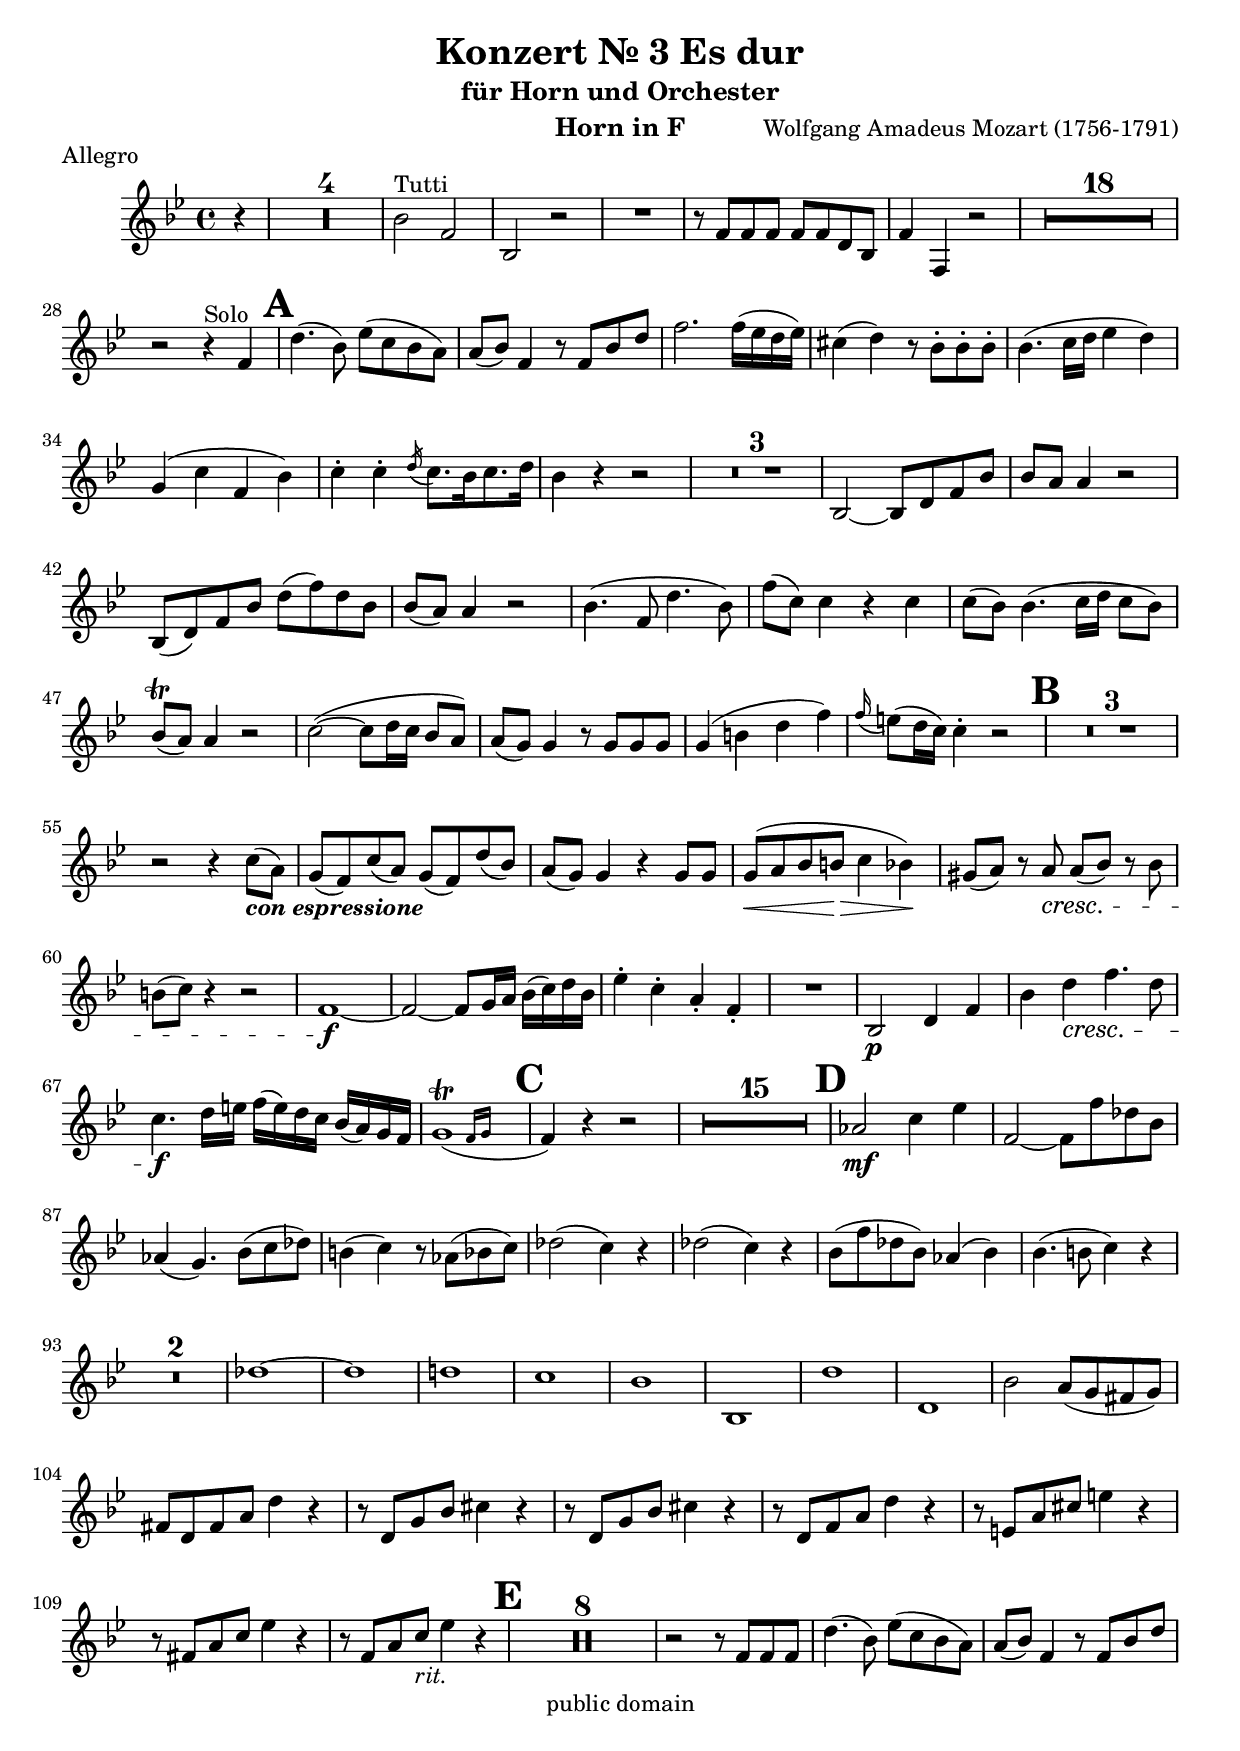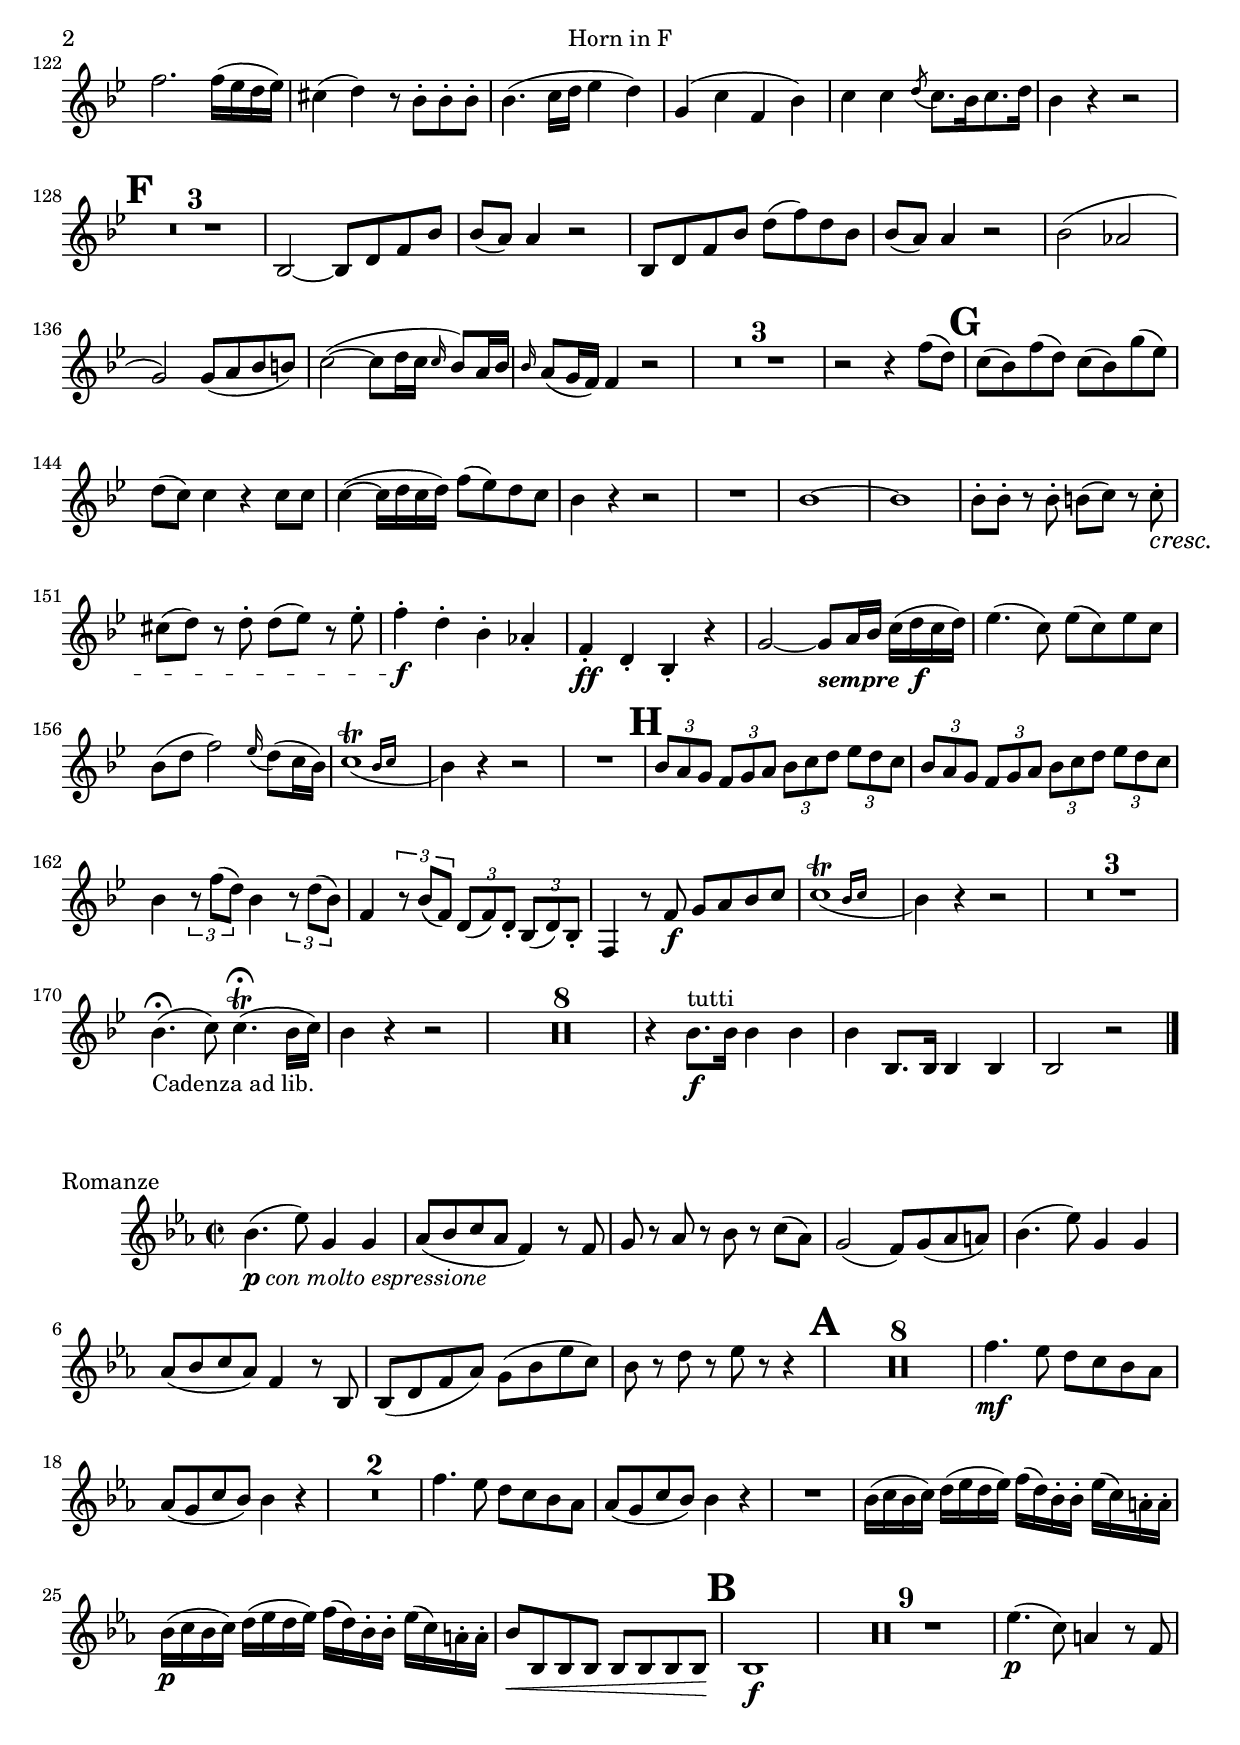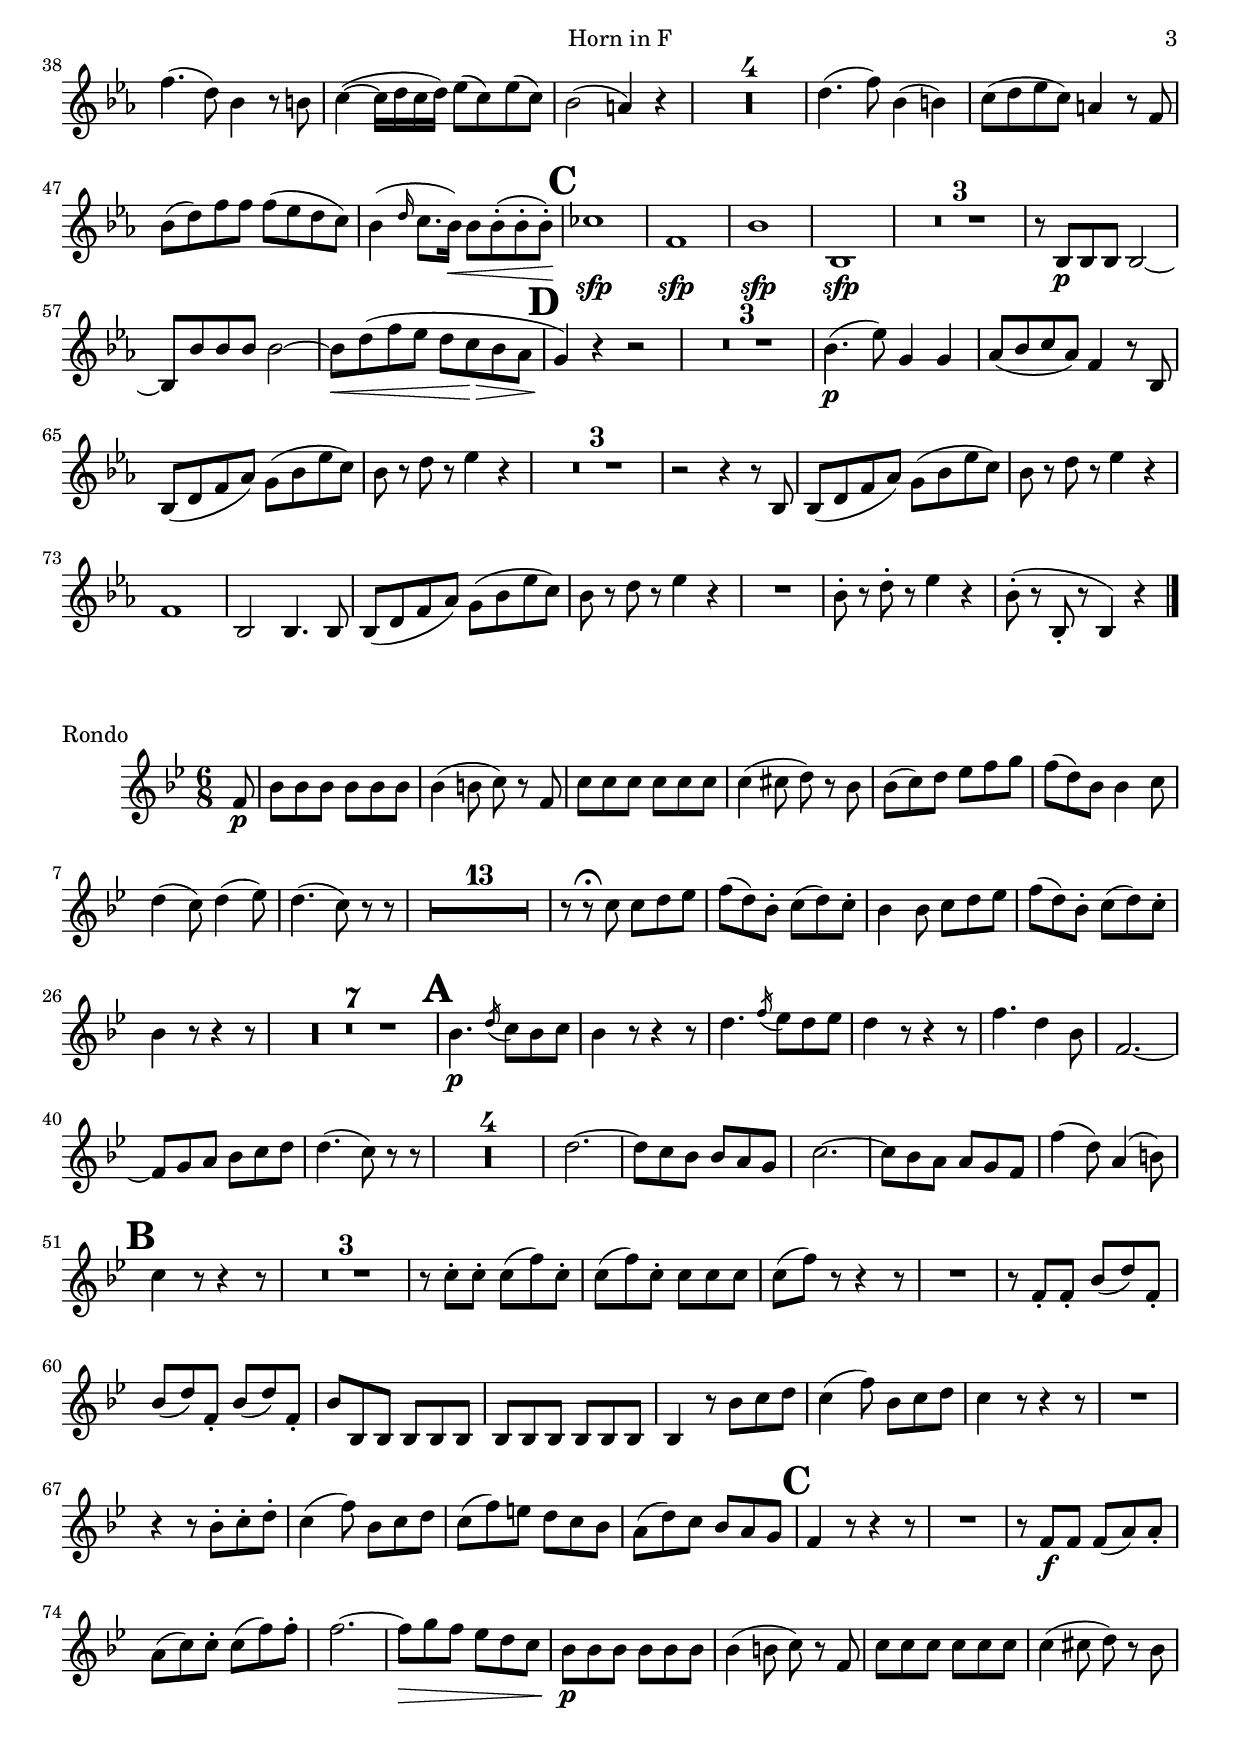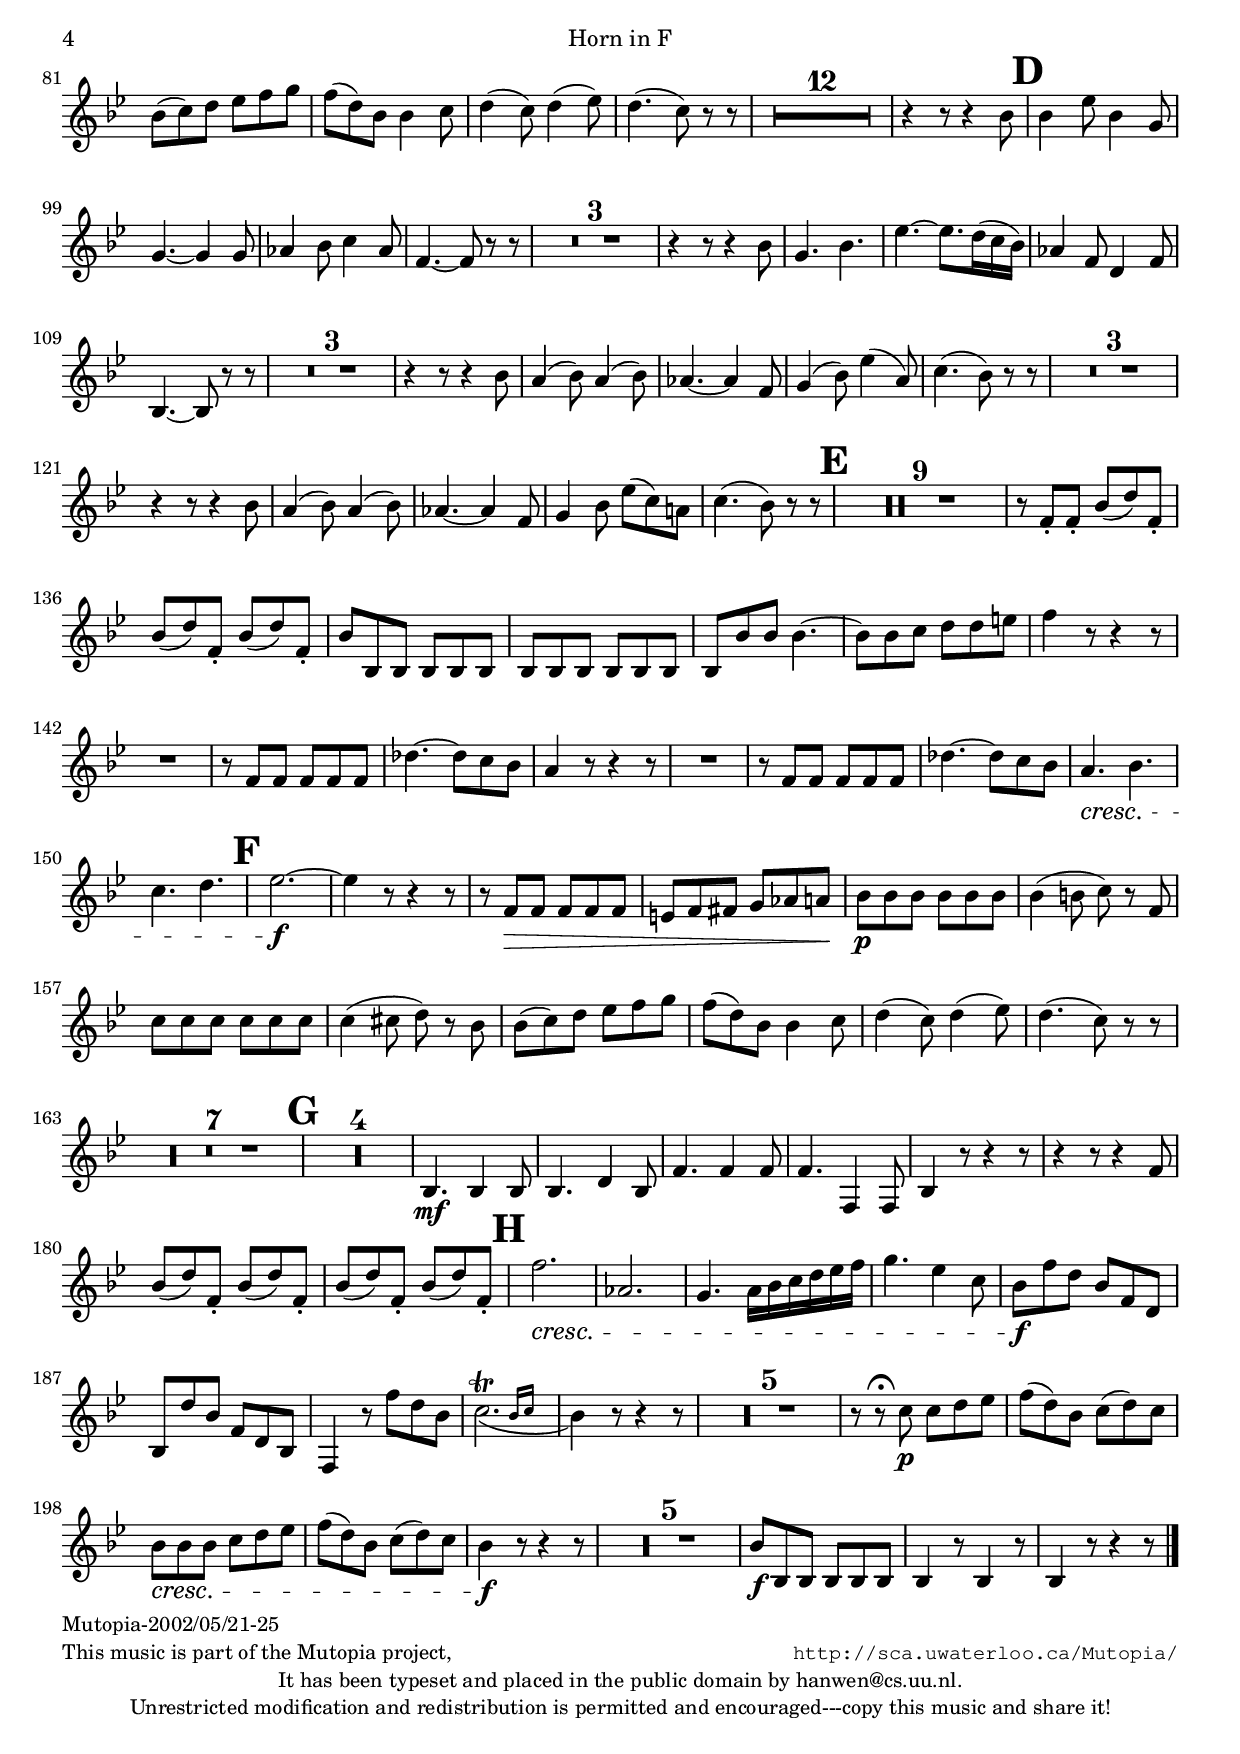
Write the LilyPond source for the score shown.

\header{
  title = "Konzert Nr. 3 Es dur"
  subtitle = "für Horn und Orchester"
  composer = "Wolfgang Amadeus Mozart (1756-1791)"
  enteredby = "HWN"
  opus = "KV 447"

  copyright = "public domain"
  instrument = "Horn in F"
  editor = "Henri Kling"
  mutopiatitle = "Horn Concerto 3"
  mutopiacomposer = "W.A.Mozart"
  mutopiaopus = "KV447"
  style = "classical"
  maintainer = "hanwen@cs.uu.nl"
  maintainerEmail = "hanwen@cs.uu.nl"
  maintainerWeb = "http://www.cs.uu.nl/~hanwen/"	
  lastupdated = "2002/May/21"
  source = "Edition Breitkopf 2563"
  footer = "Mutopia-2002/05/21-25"

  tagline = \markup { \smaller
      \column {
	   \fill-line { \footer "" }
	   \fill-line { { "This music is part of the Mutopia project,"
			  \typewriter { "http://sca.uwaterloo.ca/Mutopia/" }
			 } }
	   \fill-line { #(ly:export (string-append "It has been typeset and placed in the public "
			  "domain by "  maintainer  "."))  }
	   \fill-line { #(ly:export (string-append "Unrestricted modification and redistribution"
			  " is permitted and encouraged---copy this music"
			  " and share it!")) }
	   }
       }
}
%{

This is the Mozart 3 for horn.  It's from an Edition Breitkopf EB
2563, edited by Henri Kling. Henri Kling (1842-1918) was a horn
virtuoso that taught in Geneva. 

%}

\version "2.6.0"

% 

longgrace = \override Stem  #'stroke-style = #'()
endlonggrace = \revert Stem #'stroke-style
ritenuto = \markup { \italic  "rit." }

\version "2.10.0"
  
cresc =  {
    #(ly:export (make-event-chord (list (make-span-event 'CrescendoEvent START)))) 
    \set crescendoText =  \markup { \italic \bold "cresc." }
    \set crescendoSpanner =  #'text
}

\layout {
    \context {
        \Score
        skipBars = ##t
        midiInstrument = #"french horn"
        %% try to mimic Breitkopf
        \override RehearsalMark #'padding = #1
        \override MultiMeasureRest #'padding = #0.5
        restNumberThreshold = #1

	\override RehearsalMark #'font-series = #'bold
	\override RehearsalMark #'font-size = #4.5

        \override Beam #'thickness = #0.6
        \override Beam #'space-function = #(lambda (beam mult) 0.8)
    }
    \context {
        \Staff
        \override VerticalAxisGroup #'minimum-Y-extent = #'(-2.5 . 3.5)
    }
}

\paper{

    % #(define fonts my-sheet)

    % stress page breaking on a6 paper:
    % line-width = 80 \mm
    % paper-width = 105 \mm
    % paper-height = 149 \mm
    
    indent = 10. \mm
    line-width = 189. \mm
    ragged-last-bottom = ##f

}


\version "2.3.4"
% 

longgrace = \override Stem  #'stroke-style = #'()
endlonggrace = \revert Stem #'stroke-style
ritenuto = \markup { \italic  "rit." }

\version "2.10.0"
  
cresc =  {
    #(ly:export (make-event-chord (list (make-span-event 'CrescendoEvent START)))) 
    \set crescendoText =  \markup { \italic \bold "cresc." }
    \set crescendoSpanner =  #'text
}

\layout {
    \context {
        \Score
        skipBars = ##t
        midiInstrument = #"french horn"
        %% try to mimic Breitkopf
        \override RehearsalMark #'padding = #1
        \override MultiMeasureRest #'padding = #0.5
        restNumberThreshold = #1

	\override RehearsalMark #'font-series = #'bold
	\override RehearsalMark #'font-size = #4.5

        \override Beam #'thickness = #0.6
        \override Beam #'space-function = #(lambda (beam mult) 0.8)
    }
    \context {
        \Staff
        \override VerticalAxisGroup #'minimum-Y-extent = #'(-2.5 . 3.5)
    }
}

\paper{

    % #(define fonts my-sheet)

    % stress page breaking on a6 paper:
    % line-width = 80 \mm
    % paper-width = 105 \mm
    % paper-height = 149 \mm
    
    indent = 10. \mm
    line-width = 189. \mm
    ragged-last-bottom = ##f

}



allegro =
	
	\relative c'
{
	\time 4/4
	\key c \major
	\partial 4
	r4 
	|
	R1*4
	c'2^"Tutti" g
	c, r
	R1*1
	r8 g' g g  g g e c
	g'4 g, r2
	R1*18
	r2 r4^"Solo" g'4 |
	\mark "A"
	e'4. ( c8)  f[ (d c  b) ]
	 b[( c)] g4 r8  g[ c e]
	g2.   g16[( f e  f)]
	dis4 ( e4) r8  c8[-. c-. c-.]
	c4.(  d16[ e]  f4  e)
	a,( d g, c)
	d-. d-. \grace {
  \override Stem  #'stroke-style = #"grace"
   e16( 
  \revert Stem #'stroke-style }
 d8.[) c16 d8. e16]
	c4 r r2
	R1*3
	c,2 ~  c8[ e g c]
	 c[  b ] b4 r2
	 c,8[ ( e) g c]  e[( g) e c]
	 c[( b)] b4 r2
	c4.( g8 e'4. c8)
	 g'[( d) ] d4 r4 d
	 d8[ ( c)] c4.(  d16[ e]  d8[  c)]
	 c8[(\trill  b)] b4 r2 |
	d2( ~   d8[ e16 d]  c8[  b)] |
	 b[( a)] a4 r8  a[ a a]
	a4( cis e  g)
	\grace {
  \override Stem  #'stroke-style = #"grace"
   \longgrace g16( \endlonggrace 
  \revert Stem #'stroke-style }

	 fis8[)( e16  d)] d4-. r2 | 
	\mark "B"
	R1*3
	r2 r4  d8[(_\markup { \italic \bold "con espressione" } b) ]
	 a[(  g) d'(  b)]  a[(  g) e'(  c) ]
	 b8[(  a)] a4 r4  a8[ a]
	 a[( \< b c cis\!\> ]  d4  c\!)
	 ais8[( b)] r8 \cresc b  b[( c)] r c
	 cis[ ( d)] r4 r2
	\endcresc g,1\f ~ g2 ~  g8[ a16 b]  c[( d) e c]
	%% 64
	f4-. d-. b-. g-.
	R1

	c,2\p e4 g c \cresc e g4. e8 |
	\endcresc d4.\f  e16[ fis]  g[ ( fis) e d]  c[( b) a g]

	<< a1(\trill
	  { s2 \grace {
  \override Stem   #'stroke-style = #"grace"
    g16[ a] 
  \revert Stem #'stroke-style }
 } >>
	\mark "C"
	 g4) r r2
	R1*15
	\mark "D"
	bes2\mf d4 f
	g,2~  g8[ g' es c]|
	bes4(  a4.)  c8[( d  es)]
	cis4( d) r8  bes[ (c  d)]
	es2 ( d4) r
	es2 ( d4) r
	 c8[( g' es  c)] bes4( c)
	c4.( cis8  d4) r
	R1*2
	es1~es1|
	e!
	d
	c
	c,
	e'
	e,
	c'2  b8[( a gis  a)]
	 gis8[ e gis b ] e4 r |
	r8  e,[ a c] dis4 r
	r8  e,[ a c] dis4 r
	r8  e,[ g b] e4 r
	r8  fis,[ b dis] fis4 r
	r8  gis,[ b d] f4 r
	r8  g,[ b d_\ritenuto ] f4 r
	\mark  "E"
	R1*8
	r2 r8  g,[ g g]
	e'4.( c8)  f[( d c  b)]
	 b[( c)] g4 r8  g[ c e] |
	g2.   g16[( f e  f)]
	dis4( e) r8  c[-. c-. c-.]
	c4.(  d16[ e] f4  e)
	a, ( d g,  c)
	d d 
	    \grace {
  \override Stem   #'stroke-style = #"grace"
   e8( 
  \revert Stem #'stroke-style }

	   d8.[) c16 d8. e16] 
	c4 r r2
	\mark "F"
	R1*3
	c,2~ c8[ e g c]
	 c8[( b)] b4 r2
	 c,8[ e g c ]  e[ ( g) e c]
	 c[( b)] b4 r2
	c2 (bes  a)  a8[(b c  cis)]
	d2( ~  d8[ e16 d] \grace {
  \override Stem   #'stroke-style = #"grace"
   \longgrace d16( \endlonggrace 
  \revert Stem #'stroke-style }
 c8[) b16  c)]
	\grace {
  \override Stem   #'stroke-style = #"grace"
   \longgrace c16 \endlonggrace 
  \revert Stem #'stroke-style }
 b8[( a16  g)] g4 r2 |
	R1*3
	r2 r4  g'8[( e)]
	\mark "G"
	 d[( c) g'( e)]  d[( c) a'( f)]
	 e[( d)] d4 r  d8[ d]
	d4(~  d16[ e d  e)]  g8[( f) e d] |
	c4 r r2
	R1
	c1 ~
	c |
	 c8[-. c-.] r c-.  cis[( d)] r\cresc d-. |
	 dis[( e)] r e-.  e[( f)] r f-. |
	g4-.\f\endcresc  e-. c-. bes-. |
	g-.\ff e-. c-. r |
	a'2 ~  a8[_""_\markup { \bold \italic "sempre " \dynamic "f" }  b16 c]  d[( e d  e)]

	
	f4. ( d8)  f8[ ( d) f d]
	 c[ (e]  g2) \grace {
  \override Stem   #'stroke-style = #"grace"
   \longgrace f16(  \endlonggrace 
  \revert Stem #'stroke-style }
  e8[)( d16  c)]

	<< d1\trill _(
	  { s2 \grace {
  \override Stem   #'stroke-style = #"grace"
    c16[ d] 
  \revert Stem #'stroke-style }
 } >>
	
	 c4) r r2
	R1 |
	\mark "H"
	\times 2/3 {  c8[ b a ] } \times 2/3 {  g[ a b] }
	  \times 2/3 {  c[ d e] } \times 2/3 {  f[ e d] } |
	\times 2/3 {  c[ b a ] } \times 2/3 {  g[ a b] }
	  \times 2/3 {  c[ d e] } \times 2/3 {  f[ e d] }|
	c4 \times 2/3 {  r8  g'[( e)]} c4 \times 2/3 {  r8  e[ ( c)]} |
	g4 \times 2/3 {  r8  c8[( g)] } \times 2/3 {  e[ ( g) e-. ] } \times 2/3 {  c[ ( e) c-.] }|
	g4 r8 g'\f  a[ b c d]|

	<< d1_(\trill
	  { s2 \grace {
  \override Stem   #'stroke-style = #"grace"
    c16[ d] 
  \revert Stem #'stroke-style }
 }  >>
	 c4) r r2
	R1*3

	c4.^\fermata_"Cadenza ad lib." ( d8) d4.\trill^\fermata (  c16[  d)] 
	c4 r r2
	R1*8
	r4  c8.[^"tutti"\f c16] c4 c
	c  c,8.[ c16] c4 c|
	c2 r2 \bar "|."
	
}


\version "2.5.13"
% 

longgrace = \override Stem  #'stroke-style = #'()
endlonggrace = \revert Stem #'stroke-style
ritenuto = \markup { \italic  "rit." }

\version "2.10.0"
  
cresc =  {
    #(ly:export (make-event-chord (list (make-span-event 'CrescendoEvent START)))) 
    \set crescendoText =  \markup { \italic \bold "cresc." }
    \set crescendoSpanner =  #'text
}

\layout {
    \context {
        \Score
        skipBars = ##t
        midiInstrument = #"french horn"
        %% try to mimic Breitkopf
        \override RehearsalMark #'padding = #1
        \override MultiMeasureRest #'padding = #0.5
        restNumberThreshold = #1

	\override RehearsalMark #'font-series = #'bold
	\override RehearsalMark #'font-size = #4.5

        \override Beam #'thickness = #0.6
        \override Beam #'space-function = #(lambda (beam mult) 0.8)
    }
    \context {
        \Staff
        \override VerticalAxisGroup #'minimum-Y-extent = #'(-2.5 . 3.5)
    }
}

\paper{

    % #(define fonts my-sheet)

    % stress page breaking on a6 paper:
    % line-width = 80 \mm
    % paper-width = 105 \mm
    % paper-height = 149 \mm
    
    indent = 10. \mm
    line-width = 189. \mm
    ragged-last-bottom = ##f

}



romanze =  \relative c' {
	\key f \major
	\time 2/2
	\set Score.skipBars =  ##t

	c'4.( _\markup { \dynamic "p" \italic { "" con molto espressione } }
		 f8) a,4 a
	 bes8[( c d bes]  g4) r8 g
	a r bes r c r  d[( bes)]
	a2(  g8[) a( bes  b)]
	c4. ( f8) a,4 a |
	% 6 
	 bes8[ (c d bes)] g4 r8 c,
	 c8[( e g  bes)]  a[( c f  d)]
	c r e r f r r4
	\mark "A"
	R1*8
	g4.\mf f8   e[ d c bes]
	% 18
	 bes[( a d  c)] c4 r
	R1*2
	g'4. f8  e[ d c bes]
	 bes[ (a d  c)] c4 r
	R1
	% 25
	 c16[ ( d c  d)]  e[ ( f e  f)]  g[( e) c-. c-.]  f[( d) b-. b-.]
	 c16[\p ( d c  d)]  e[ ( f e  f)]  g[( e) c-. c-.]  f[( d) b-. b-.]
	 c8[ \< c, c c]  c[ c c c\!]
	\mark "B"
	c1\f
	R1*9
	f'4.(\p  d8) b4 r8 g
	g'4.( e8) c4 r8 cis |
	% 39
	d4(~  d16[ e d  e)]  f8[ ( d) f( d)]
	c2( b4) r
	R1*4
	e4. ( g8) c,4 ( cis)
	 d8[( e f  d)] b4 r8 g
	 c[ ( e) g g]  g[( f e  d)]
	c4(
	\grace {
  \override Stem   #'stroke-style = #"grace"
   \longgrace e16 \endlonggrace 
  \revert Stem #'stroke-style }

	 d8.[  c16) \< ]  c8[ c-.( c-. c)-.]\!
	\mark "C"

	%% this is a trick to get the sfp-s to align. 
	\override Hairpin   #'transparent = ##t
	des1\sfp \> 
	g,1\sfp\!  \> 
	c\sfp \!   \> 
	c,\sfp\!
	\revert Hairpin #'transparent 
	R1*3
	r8  c[\p c c] c2~
	 c8[ c' c c] c2~
	 c8[ \< e( g f]  e[  d\!\> c bes]
	\mark "D"
	a4\!) r r2
	R1*3
	c4.\p ( f8) a,4 a |
	 bes8[ (c d bes)] g4 r8 c,
	 c8[( e g  bes)]  a[( c f  d)]
	c r e r f4 r4
	R1*3
	r2 r4 r8 c,8
	 c8[( e g  bes)]  a[( c f  d)]
	c r e r f4 r4	
	g,1
	c,2 c4. c8
	 c8[( e g  bes)]  a[( c f  d)]
	c r e r f4 r4			% -. ? 

	R1
	c8-.   r e-. r f4 r4

	% Finish with F if played separately 
	c8-.(   r c,-. r  c4) r4| 
	\bar "|."
}



\version "2.11.61"

% \include "mozart-hrn3-defs.ily"

rondotheme =  \relative c' {
	 c'8[ c c]  c[ c c]
	c4( cis8  d) r g,
	 d'8[ d d]  d[ d d]
	d4( dis8  e) r c |
	 c[( d) e]  f[ g a]
	 g[ ( e) c] c4 d8
	e4( d8) e4( f8)
	e4.( d8) r r |
}

lipbreaker =  \relative c'
{
 	r8  g'[-. g-.]  c[( e) g,-.]
	 c[( e) g,-.]  c[( e) g,-.]
	 c[ c, c]  c[ c c]
	 c[ c c]  c[ c c]
}

rightsixteenth = { \set stemLeftBeamCount =  1
  \set stemRightBeamCount =  2 }
leftsixteenth = { \set stemLeftBeamCount =  2
  \set stemRightBeamCount =  1 }
bothsixteenth = { \set stemLeftBeamCount =  2
  \set stemRightBeamCount =  2 }

rondo =  	\relative c'
{
	\partial 8
	\time 6/8
	\key c \major
	
	g'8\p |
	
	\rondotheme
	
	R2.*13 |
	r8 r^\fermata d'  d[ e f]
	 g[ ( e) c-.]  d[( e) d-.]
	c4 c8  d[ e f]
	 g[( e) c-.]  d[( e) d-.]
	c4 r8 r4 r8 |
	R2.*7
	\mark  "A"
	c4.\p \grace {
  \override Stem   #'stroke-style = #"grace"
   e16( 
  \revert Stem #'stroke-style }
  d8[) c d]
	c4 r8 r4 r8
	e4. \grace {
  \override Stem   #'stroke-style = #"grace"
   g16( 
  \revert Stem #'stroke-style }
  f8[) e f]
	e4 r8 r4 r8
	g4. e4 c8
	g2.~
	 g8[ a b]  c[ d e ]
	e4.( d8) r r
	R2.*4
	e2.~ |
	 e8[ d c]  c[ b a]
	d2.~
	 d8[ c b]  b[ a g]
	g'4( e8) b4( cis8)
	\mark "B"
	d4 r8 r4 r8
	R2.*3 |
	r8  d[-. d-.]  d[( g) d-.]
	 d[( g) d-.]  d[ d d]
	 d[( g)] r r4 r8
	R2.*1
	\lipbreaker
	c,,4 r8  c'[ d e]
	d4( g8)  c,[ d e]
	d4 r8 r4 r8
	R2. |
	r4 r8  c[-. d-. e-.]
	d4( g8)  c,[ d e]
	 d[( g) fis]  e[ d c]
	 b[ ( e) d]  c[ b a]
	\mark "C"
	g4 r8 r4 r8
	R2. |
	%
	r8  g[\f g]  g[(  b) b-.]
	 b[( d) d-.]  d[( g) g-.]
	g2.~
	 g8[ \> a g]  f[ e d]
	<< \rondotheme
	  { s8\!\p } >>
	  
	R2.*12
	r4 r8 r4 c8
	\mark "D"
	c4 f8 c4 a8
	a4.~a4 a8
	bes4 c8 d4 bes8
	g4. ~ g8 r r
	R2.*3
	r4 r8 r4 c8
	a4. c
	f ~  f8.[ \rightsixteenth e16(  \bothsixteenth d  c)]
	bes4 g8 e4 g8
	c,4. ~ c8 r r
	R2.*3| 
	r4 r8 r4 c'8
	b4( c8) b4( c8)
	bes4. ~ bes4 g8
	a4 ( c8) f4 ( b,8)
	d4. ( c8) r r
	R2.*3| 
	r4 r8 r4 c8
	b4( c8) b4( c8)
	bes4. ~ bes4 g8
	a4 c8  f[ ( d) b!]
	d4. ( c8) r r
	\mark "E"
	R2.*9  |
	\lipbreaker 
	c,8[ c' c] c4.~
	c8[ c d]  e[ e fis] 
	g4 r8 r4 r8
	R2.
	r8  g,[ g]  g[ g g] |
	es'4. ~  es8[ d c]
	b4 r8 r4 r8
	R2. |
	r8  g[ g]  g[ g g]
	es'4. ~  es8[ d c]
	\cresc b4.  c4. d4. e4.
	\mark "F"
	\endcresc
	
	f2.\f ~ |
	f4 r8 r4 r8
	r8  g,[\> g]  g[ g g]
	
	% Edition breitkopf says a-flat (silly!)
	 fis[  g gis] 
		  a[ bes b]\!

	%% EB does the slur in the Rondo differently from the 1st adn 2nd time.
	%% why. Should check with MS.
	<< \rondotheme
	  { s8\p } >>
	R2.*7
	\mark "G"
	R2.*4
	c,4.\mf c4 c8
	c4. e4 c8
	g'4. g4 g8
	g4. g,4 g8
	c4 r8 r4 r8
	r4 r8 r4 g'8
	 c[ ( e) g,-.] 	 c[ ( e) g,-.]
	 c[ ( e) g,-.] 	 c[ ( e) g,-.]
	\mark "H"
	\cresc g'2.  bes,2.
	a4.  b16[ c d e f g]
	a4. f4 d8
	\endcresc c8[\f g' e]  c[ g e]
	 c[ e' c]   g[ e c]
	g4 r8  g''8[ e c]

	
	<< d2._(\trill
	  { s2 	\grace {
  \override Stem   #'stroke-style = #"grace"
     c16[ d] 
  \revert Stem #'stroke-style }
 } >>
	
	
	 c4) r8 r4 r8
	R2.*5
	r8 r8^\fermata d8\p  d[ e f]
	 g[ ( e) c]  d[( e) d]
	\cresc  c[  c c]  d[ e f]
	 g[( e) c]  d[( e) d]
	\endcresc c4\f  r8 r4 r8
	R2.*5
	 c8[\f c, c]  c[ c c]
	c4 r8 c4 r8

	% This is technically incorrect, since we started with an 8th
	% note pickup, but both eulenburg and EB do this as well.
	c4 r8 r4 r8 \bar "|."		
}



\paper {
    betweensystempadding = 0.0
    betweensystemspace = 20 \mm
}


\book {
    \score {
	{ \transpose c' bes \allegro }
	\layout { }
	\header { piece = "Allegro" opus = "" }	
	\midi { \tempo 4=90 }
    }

    \score {
	{ \transpose c' bes \romanze }
	\header { piece = "Romanze" opus = "" }	
	\midi { \tempo 4 = 70  }
	\layout {}
    }

    \score
    {
	{ \transpose c' bes \rondo }
	\header { piece = "Rondo" opus = "" }
	\midi { \tempo 4 = 100 }
	\layout { }
    }
}

%% Local Variables:
%% coding: utf-8
%% End:
